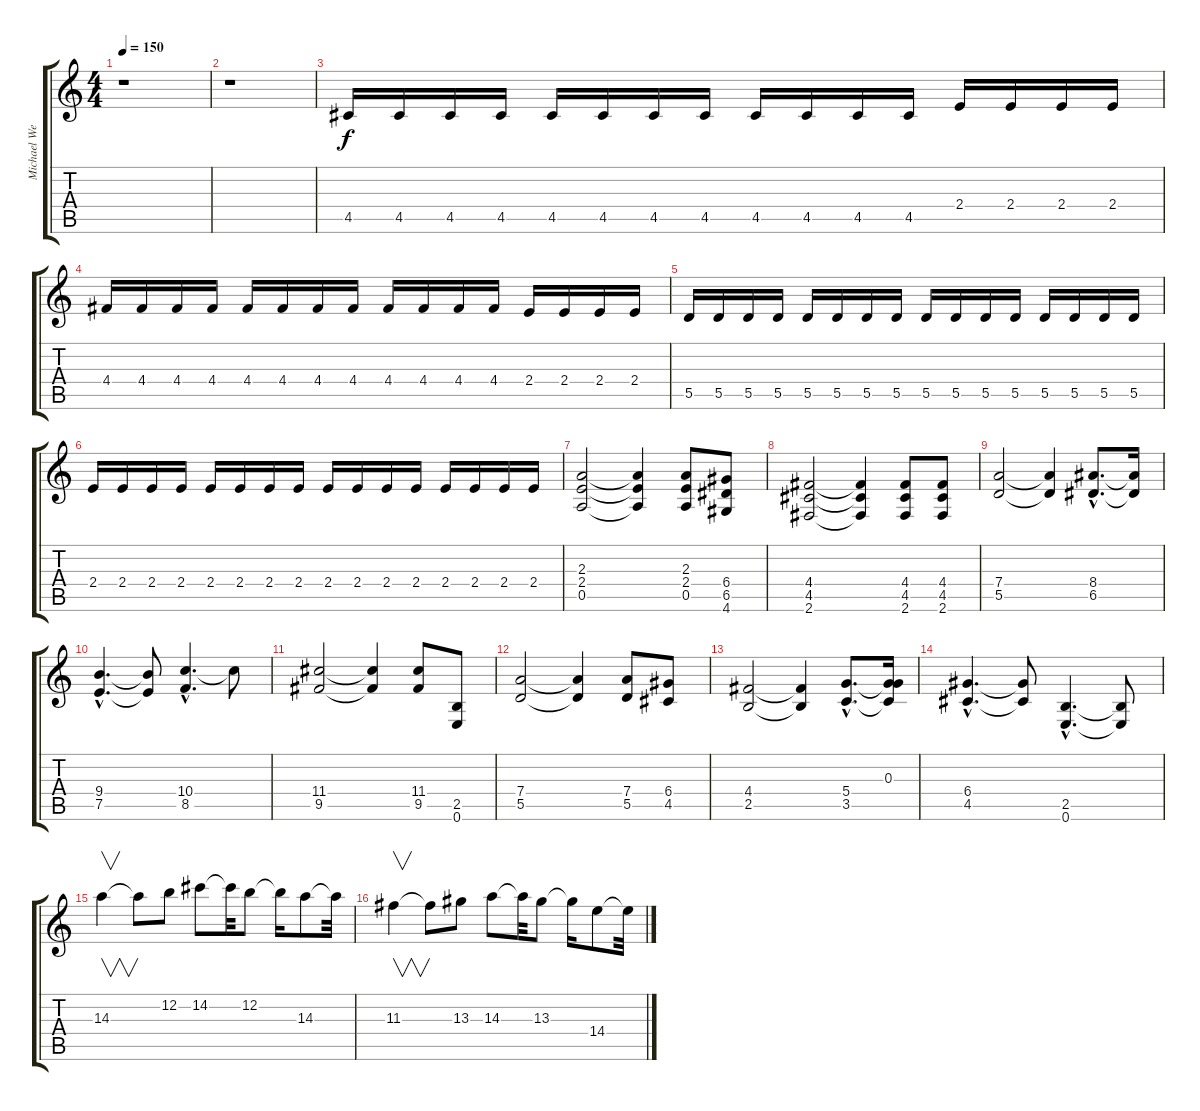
\track ("Michael Weikath" "Michael We") {instrument distortionguitar}
\staff {score tabs}
\tuning (E4 B3 G3 D3 A2 E2) {hide}
\ts (4 4)
\tempo 150
\clef g2
\ks c
r.1{dy f} |
r.1 |
4.5.16 4.5.16 4.5.16 4.5.16 4.5.16 4.5.16 4.5.16 4.5.16 4.5.16 4.5.16 4.5.16 4.5.16 2.4.16 2.4.16 2.4.16 2.4.16 |
4.4.16 4.4.16 4.4.16 4.4.16 4.4.16 4.4.16 4.4.16 4.4.16 4.4.16 4.4.16 4.4.16 4.4.16 2.4.16 2.4.16 2.4.16 2.4.16 |
5.5.16 5.5.16 5.5.16 5.5.16 5.5.16 5.5.16 5.5.16 5.5.16 5.5.16 5.5.16 5.5.16 5.5.16 5.5.16 5.5.16 5.5.16 5.5.16 |
2.4.16 2.4.16 2.4.16 2.4.16 2.4.16 2.4.16 2.4.16 2.4.16 2.4.16 2.4.16 2.4.16 2.4.16 2.4.16 2.4.16 2.4.16 2.4.16 |
(2.3 2.4 0.5).2{instrument distortionguitar} (2.3{t} 2.4{t} 0.5{t}).4 (2.3 2.4 0.5).8 (6.4 6.5 4.6).8 |
(4.4 4.5 2.6).2 (4.4{t} 4.5{t} 2.6{t}).4 (4.4 4.5 2.6).8 (4.4 4.5 2.6).8 |
(7.4 5.5).2 (7.4{t} 5.5{t}).4 (8.4{hac} 6.5{hac}).8{d} (8.4{t} 6.5{t}).16 |
(9.4{hac} 7.5{hac}).4{d} (9.4{t} 7.5{t}).8 (10.4{hac} 8.5{hac}).4{d} 10.4{t}.8 |
(11.4 9.5).2 (11.4{t} 9.5{t}).4 (11.4 9.5).8 (2.5 0.6).8 |
(7.4 5.5).2 (7.4{t} 5.5{t}).4 (7.4 5.5).8 (6.4 4.5).8 |
(4.4 2.5).2 (4.4{t} 2.5{t}).4 (5.4{hac} 3.5{hac}).8{d} (0.3 5.4{t} 3.5{t}).16 |
(6.4{hac} 4.5{hac}).4{d} (6.4{t} 4.5{t}).8 (2.5{hac} 0.6{hac}).4{d} (2.5{t} 0.6{t}).8 |
14.3.4{v} 14.3{t}.8 12.2.8 14.2.8 14.2{t}.32 12.2.8 12.2{t}.16 14.3.8 14.3{t}.32 |
11.3.4{v} 11.3{t}.8 13.3.8 14.3.8 14.3{t}.32 13.3.8 13.3{t}.16 14.4.8 14.4{t}.32
